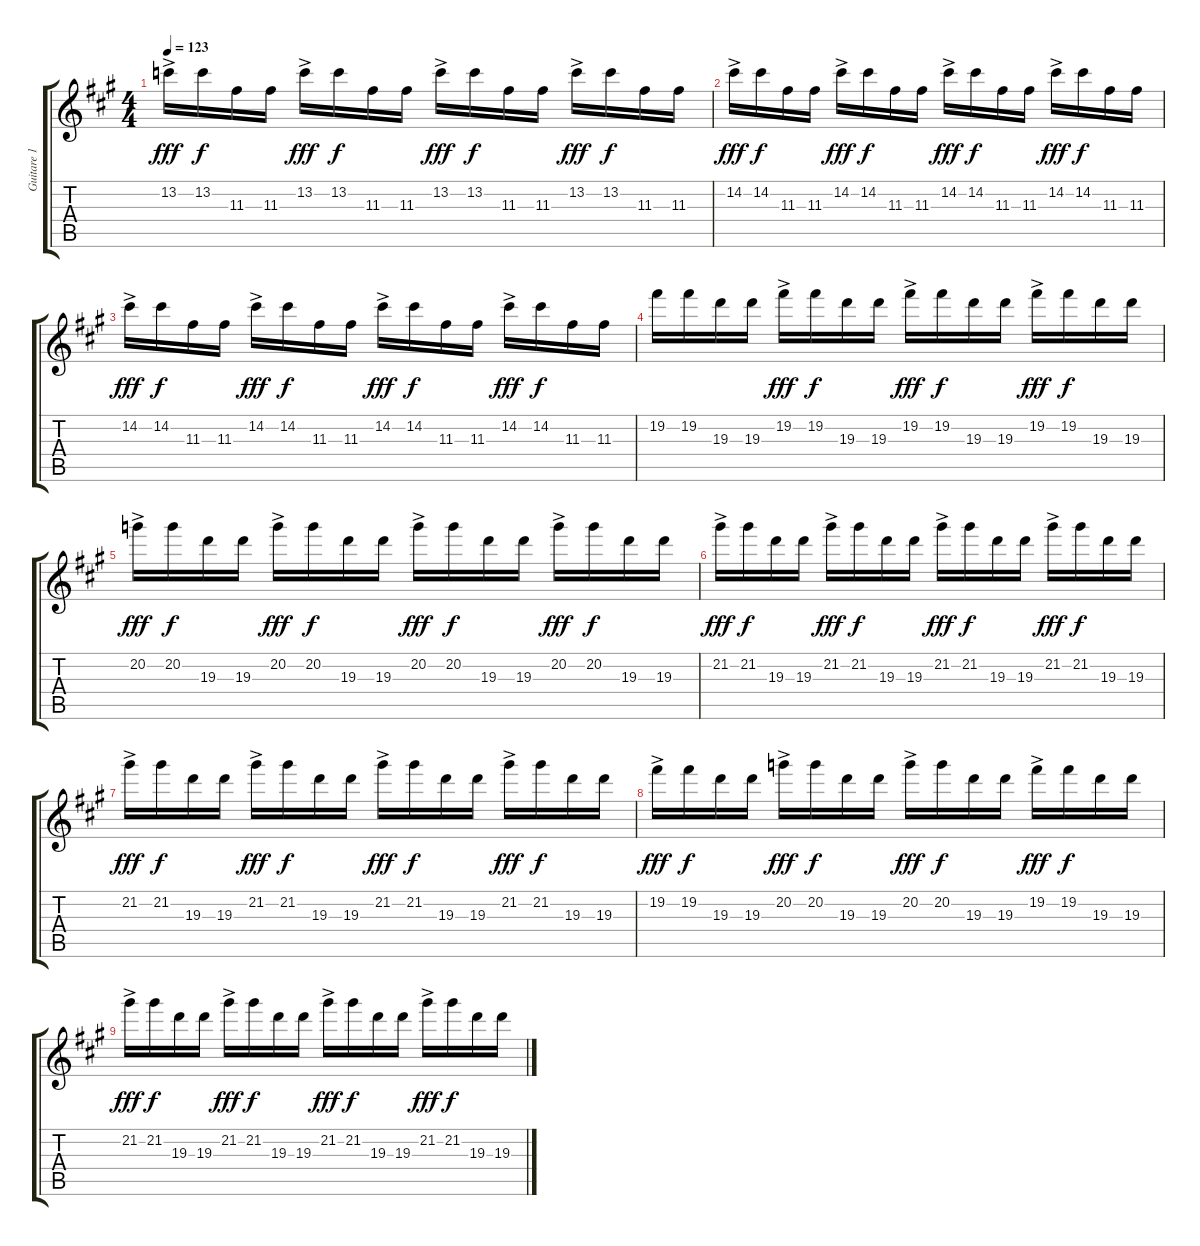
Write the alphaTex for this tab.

\track ("Guitare 1 (Matthew Bellamy)" "Guitare 1 ") {instrument distortionguitar}
\staff {score tabs}
\tuning (E4 B3 G3 D3 A2 Gb2) {hide}
\ts (4 4)
\tempo 123
\clef g2
\ks a
13.2{ac}.16{dy fff} 13.2.16{dy f} 11.3.16 11.3.16 13.2{ac}.16{dy fff} 13.2.16{dy f} 11.3.16 11.3.16 13.2{ac}.16{dy fff} 13.2.16{dy f} 11.3.16 11.3.16 13.2{ac}.16{dy fff} 13.2.16{dy f} 11.3.16 11.3.16 |
14.2{ac}.16{dy fff} 14.2.16{dy f} 11.3.16 11.3.16 14.2{ac}.16{dy fff} 14.2.16{dy f} 11.3.16 11.3.16 14.2{ac}.16{dy fff} 14.2.16{dy f} 11.3.16 11.3.16 14.2{ac}.16{dy fff} 14.2.16{dy f} 11.3.16 11.3.16 |
14.2{ac}.16{dy fff} 14.2.16{dy f} 11.3.16 11.3.16 14.2{ac}.16{dy fff} 14.2.16{dy f} 11.3.16 11.3.16 14.2{ac}.16{dy fff} 14.2.16{dy f} 11.3.16 11.3.16 14.2{ac}.16{dy fff} 14.2.16{dy f} 11.3.16 11.3.16 |
19.2.16 19.2.16 19.3.16 19.3.16 19.2{ac}.16{dy fff} 19.2.16{dy f} 19.3.16 19.3.16 19.2{ac}.16{dy fff} 19.2.16{dy f} 19.3.16 19.3.16 19.2{ac}.16{dy fff} 19.2.16{dy f} 19.3.16 19.3.16 |
20.2{ac}.16{dy fff} 20.2.16{dy f} 19.3.16 19.3.16 20.2{ac}.16{dy fff} 20.2.16{dy f} 19.3.16 19.3.16 20.2{ac}.16{dy fff} 20.2.16{dy f} 19.3.16 19.3.16 20.2{ac}.16{dy fff} 20.2.16{dy f} 19.3.16 19.3.16 |
21.2{ac}.16{dy fff} 21.2.16{dy f} 19.3.16 19.3.16 21.2{ac}.16{dy fff} 21.2.16{dy f} 19.3.16 19.3.16 21.2{ac}.16{dy fff} 21.2.16{dy f} 19.3.16 19.3.16 21.2{ac}.16{dy fff} 21.2.16{dy f} 19.3.16 19.3.16 |
21.2{ac}.16{dy fff} 21.2.16{dy f} 19.3.16 19.3.16 21.2{ac}.16{dy fff} 21.2.16{dy f} 19.3.16 19.3.16 21.2{ac}.16{dy fff} 21.2.16{dy f} 19.3.16 19.3.16 21.2{ac}.16{dy fff} 21.2.16{dy f} 19.3.16 19.3.16 |
19.2{ac}.16{dy fff} 19.2.16{dy f} 19.3.16 19.3.16 20.2{ac}.16{dy fff} 20.2.16{dy f} 19.3.16 19.3.16 20.2{ac}.16{dy fff} 20.2.16{dy f} 19.3.16 19.3.16 19.2{ac}.16{dy fff} 19.2.16{dy f} 19.3.16 19.3.16 |
21.2{ac}.16{dy fff} 21.2.16{dy f} 19.3.16 19.3.16 21.2{ac}.16{dy fff} 21.2.16{dy f} 19.3.16 19.3.16 21.2{ac}.16{dy fff} 21.2.16{dy f} 19.3.16 19.3.16 21.2{ac}.16{dy fff} 21.2.16{dy f} 19.3.16 19.3.16
